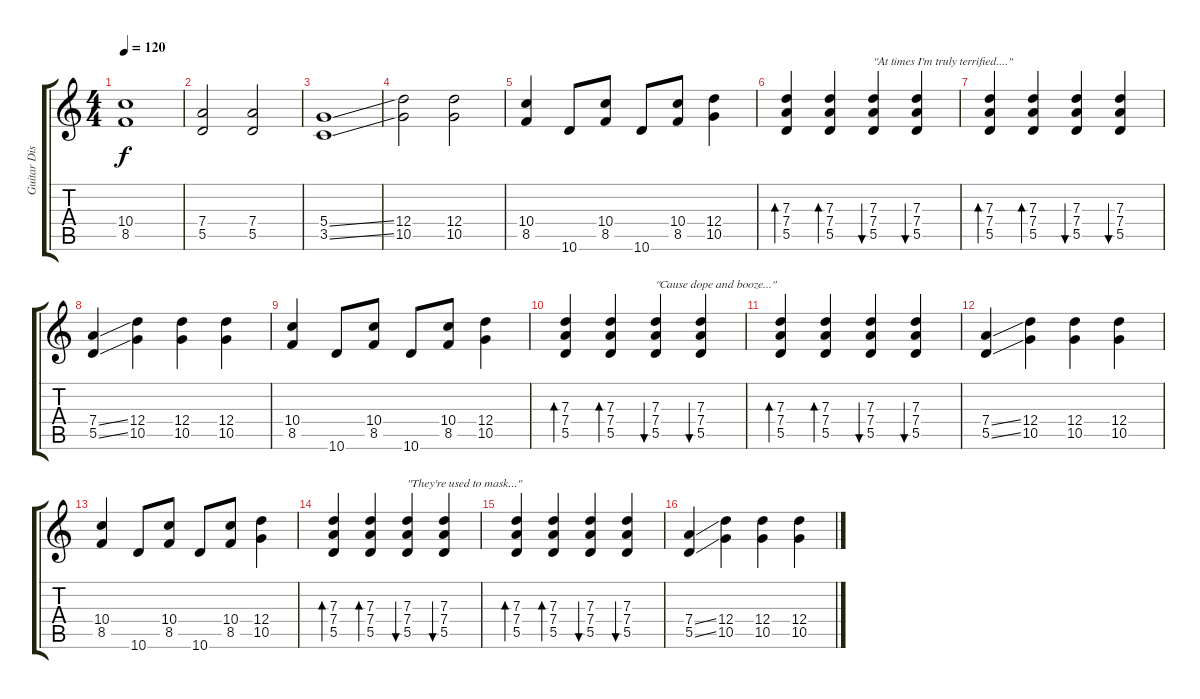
\track ("Guitar Disto" "Guitar Dis") {instrument distortionguitar}
\staff {score tabs}
\tuning (E4 B3 G3 D3 A2 E2) {hide}
\ts (4 4)
\tempo 120
\clef g2
\ks c
(10.4 8.5).1{dy f} |
(7.4 5.5).2 (7.4 5.5).2 |
(5.4{ss} 3.5{ss}).1 |
(12.4 10.5).2 (12.4 10.5).2 |
(10.4 8.5).4 10.6.8 (10.4 8.5).8 10.6.8 (10.4 8.5).8 (12.4 10.5).4 |
(7.3 7.4 5.5).4{bd 120} (7.3 7.4 5.5).4{bd 120} (7.3 7.4 5.5).4{bu 120 txt "\"At times I'm truly terrified....\""} (7.3 7.4 5.5).4{bu 120} |
(7.3 7.4 5.5).4{bd 120} (7.3 7.4 5.5).4{bd 120} (7.3 7.4 5.5).4{bu 120} (7.3 7.4 5.5).4{bu 120} |
(7.4{ss} 5.5{ss}).4 (12.4 10.5).4 (12.4 10.5).4 (12.4 10.5).4 |
(10.4 8.5).4 10.6.8 (10.4 8.5).8 10.6.8 (10.4 8.5).8 (12.4 10.5).4 |
(7.3 7.4 5.5).4{bd 120} (7.3 7.4 5.5).4{bd 120} (7.3 7.4 5.5).4{bu 120 txt "\"Cause dope and booze...\""} (7.3 7.4 5.5).4{bu 120} |
(7.3 7.4 5.5).4{bd 120} (7.3 7.4 5.5).4{bd 120} (7.3 7.4 5.5).4{bu 120} (7.3 7.4 5.5).4{bu 120} |
(7.4{ss} 5.5{ss}).4 (12.4 10.5).4 (12.4 10.5).4 (12.4 10.5).4 |
(10.4 8.5).4 10.6.8 (10.4 8.5).8 10.6.8 (10.4 8.5).8 (12.4 10.5).4 |
(7.3 7.4 5.5).4{bd 120} (7.3 7.4 5.5).4{bd 120} (7.3 7.4 5.5).4{bu 120 txt "\"They're used to mask...\""} (7.3 7.4 5.5).4{bu 120} |
(7.3 7.4 5.5).4{bd 120} (7.3 7.4 5.5).4{bd 120} (7.3 7.4 5.5).4{bu 120} (7.3 7.4 5.5).4{bu 120} |
(7.4{ss} 5.5{ss}).4 (12.4 10.5).4 (12.4 10.5).4 (12.4 10.5).4
